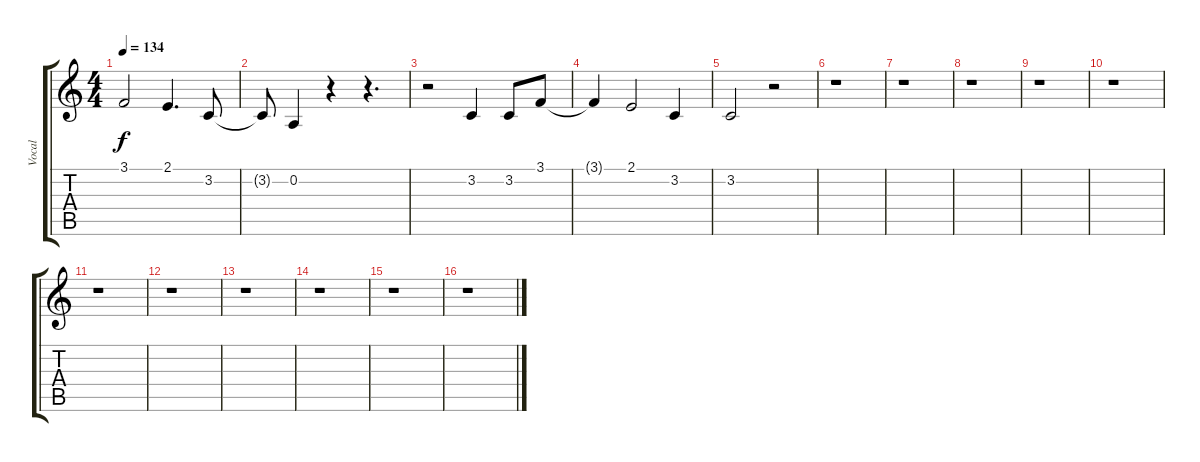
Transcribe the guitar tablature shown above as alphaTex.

\track ("Vocal" "Vocal") {instrument stringensemble1}
\staff {score tabs}
\tuning (D4 A3 F3 C3 G2 C2) {hide}
\ts (4 4)
\tempo 134
\clef g2
\ks c
3.1.2{dy f} 2.1.4{d} 3.2.8 |
3.2{t}.8 0.2.4 r.4 r.4{d} |
r.2 3.2.4 3.2.8 3.1.8 |
3.1{t}.4 2.1.2 3.2.4 |
3.2.2 r.2 |
r.1 |
r.1 |
r.1 |
r.1 |
r.1 |
r.1 |
r.1 |
r.1 |
r.1 |
r.1 |
r.1
